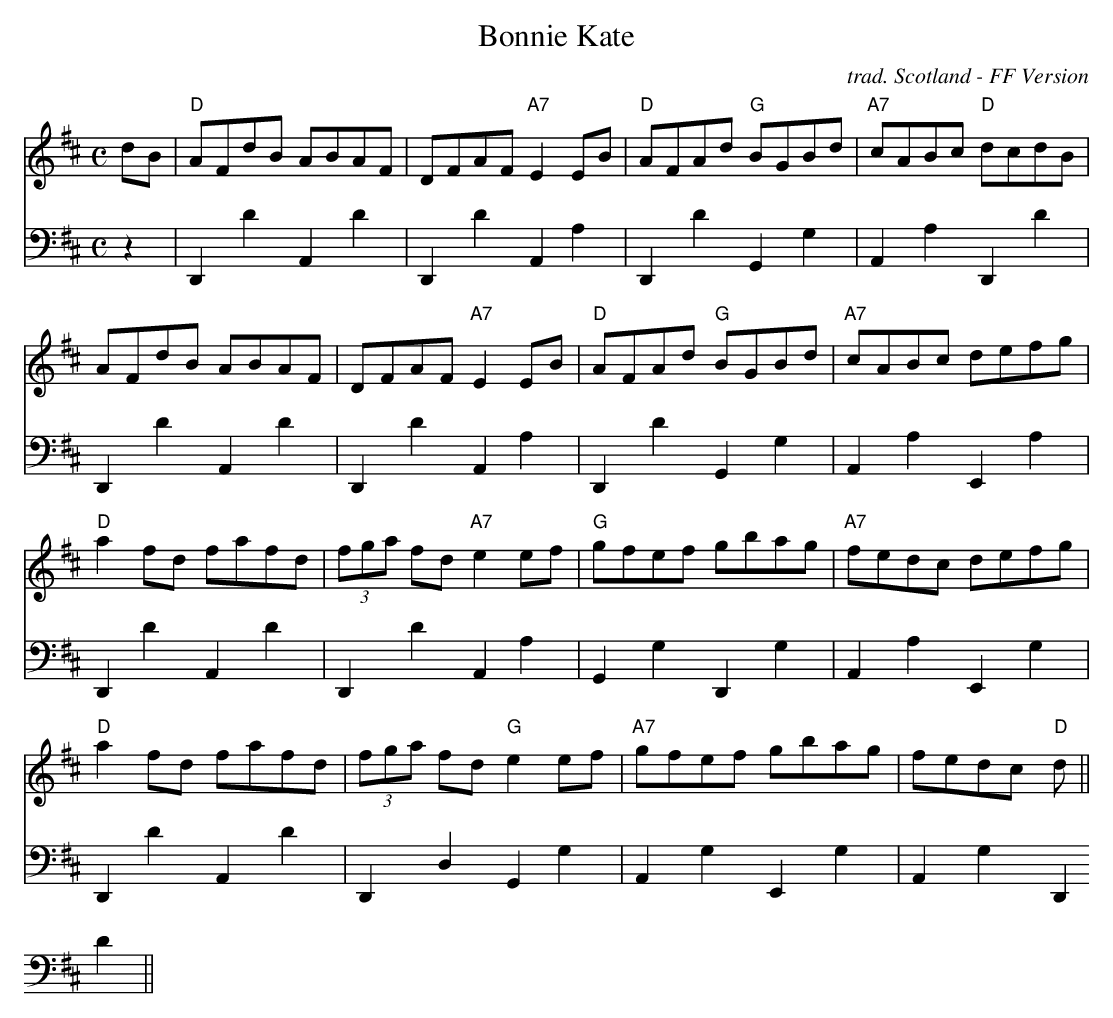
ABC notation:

X:1
T:Bonnie Kate
M:C
L:1/8
O:trad. Scotland - FF Version
%%score (T1) (B1)
V:T1           clef=treble
V:B1  middle=D, clef=bass
K:D
[V:T1]  dB|"D"AFdB ABAF    |DFAF "A7"E2 EB     | "D"AFAd "G"BGBd|"A7"cABc "D"dcdB|
[V:B1]   z2| D,,2 D2 A,,2 D2| D,,2 D2 A,,2 A,2     | D,,2 D2 G,,2 G,2|  A,,2 A,2 D,,2 D2|
[V:T1]        AFdB ABAF |DFAF "A7"E2 EB     | "D"AFAd "G"BGBd|"A7"cABc    defg|
[V:B1]      D,,2 D2 A,,2 D2| D,,2 D2 A,,2 A,2     | D,,2 D2 G,,2 G,2|  A,,2 A,2 E,,2 A,2|
[V:T1]     "D"a2 fd fafd|(3 fga fd "A7"e2 ef| "G"gfef    gbag|"A7"fedc    defg|
[V:B1]      D,,2 D2 A,,2 D2| D,,2 D2 A,,2 A,2     | G,,2 G,2 D,,2 G,2|  A,,2 A,2 E,,2 G,2|
[V:T1]     "D"a2 fd fafd|(3 fga fd  "G"e2 ef|"A7"gfef    gbag| fedc "D"d      ||
[V:B1]      D,,2 D2 A,,2 D2| D,,2 D,2 G,,2 G,2     | A,,2 G,2 E,,2 G,2|  A,,2 G,2 [ D,,2 D2||
